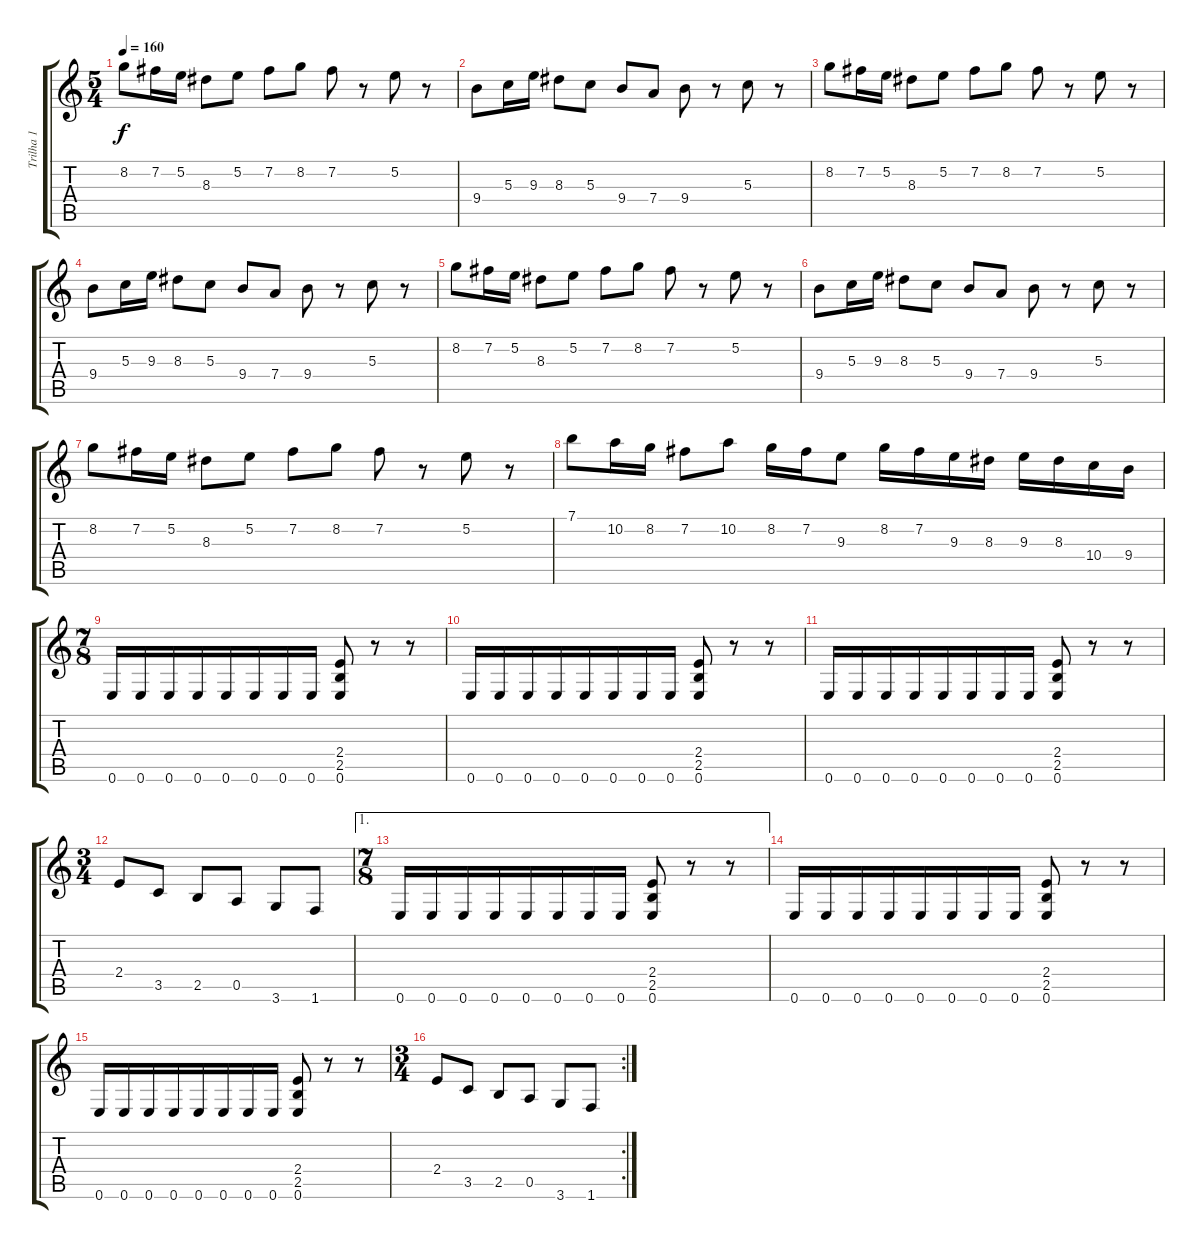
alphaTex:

\track ("Trilha 1" "Trilha 1") {instrument distortionguitar}
\staff {score tabs}
\tuning (E4 B3 G3 D3 A2 E2) {hide}
\ts (5 4)
\tempo 160
\clef g2
\ks c
8.2.8{dy f} 7.2.16 5.2.16 8.3.8 5.2.8 7.2.8 8.2.8 7.2.8 r.8 5.2.8 r.8 |
9.4.8 5.3.16 9.3.16 8.3.8 5.3.8 9.4.8 7.4.8 9.4.8 r.8 5.3.8 r.8 |
8.2.8 7.2.16 5.2.16 8.3.8 5.2.8 7.2.8 8.2.8 7.2.8 r.8 5.2.8 r.8 |
9.4.8 5.3.16 9.3.16 8.3.8 5.3.8 9.4.8 7.4.8 9.4.8 r.8 5.3.8 r.8 |
8.2.8 7.2.16 5.2.16 8.3.8 5.2.8 7.2.8 8.2.8 7.2.8 r.8 5.2.8 r.8 |
9.4.8 5.3.16 9.3.16 8.3.8 5.3.8 9.4.8 7.4.8 9.4.8 r.8 5.3.8 r.8 |
8.2.8 7.2.16 5.2.16 8.3.8 5.2.8 7.2.8 8.2.8 7.2.8 r.8 5.2.8 r.8 |
7.1.8 10.2.16 8.2.16 7.2.8 10.2.8 8.2.16 7.2.16 9.3.8 8.2.16 7.2.16 9.3.16 8.3.16 9.3.16 8.3.16 10.4.16 9.4.16 |
\ts (7 8)
0.6.16 0.6.16 0.6.16 0.6.16 0.6.16 0.6.16 0.6.16 0.6.16 (2.4 2.5 0.6).8 r.8 r.8 |
0.6.16 0.6.16 0.6.16 0.6.16 0.6.16 0.6.16 0.6.16 0.6.16 (2.4 2.5 0.6).8 r.8 r.8 |
0.6.16 0.6.16 0.6.16 0.6.16 0.6.16 0.6.16 0.6.16 0.6.16 (2.4 2.5 0.6).8 r.8 r.8 |
\ts (3 4)
2.4.8 3.5.8 2.5.8 0.5.8 3.6.8 1.6.8 |
\ae 1
\ts (7 8)
0.6.16 0.6.16 0.6.16 0.6.16 0.6.16 0.6.16 0.6.16 0.6.16 (2.4 2.5 0.6).8 r.8 r.8 |
0.6.16 0.6.16 0.6.16 0.6.16 0.6.16 0.6.16 0.6.16 0.6.16 (2.4 2.5 0.6).8 r.8 r.8 |
0.6.16 0.6.16 0.6.16 0.6.16 0.6.16 0.6.16 0.6.16 0.6.16 (2.4 2.5 0.6).8 r.8 r.8 |
\rc 2
\ts (3 4)
2.4.8 3.5.8 2.5.8 0.5.8 3.6.8 1.6.8
